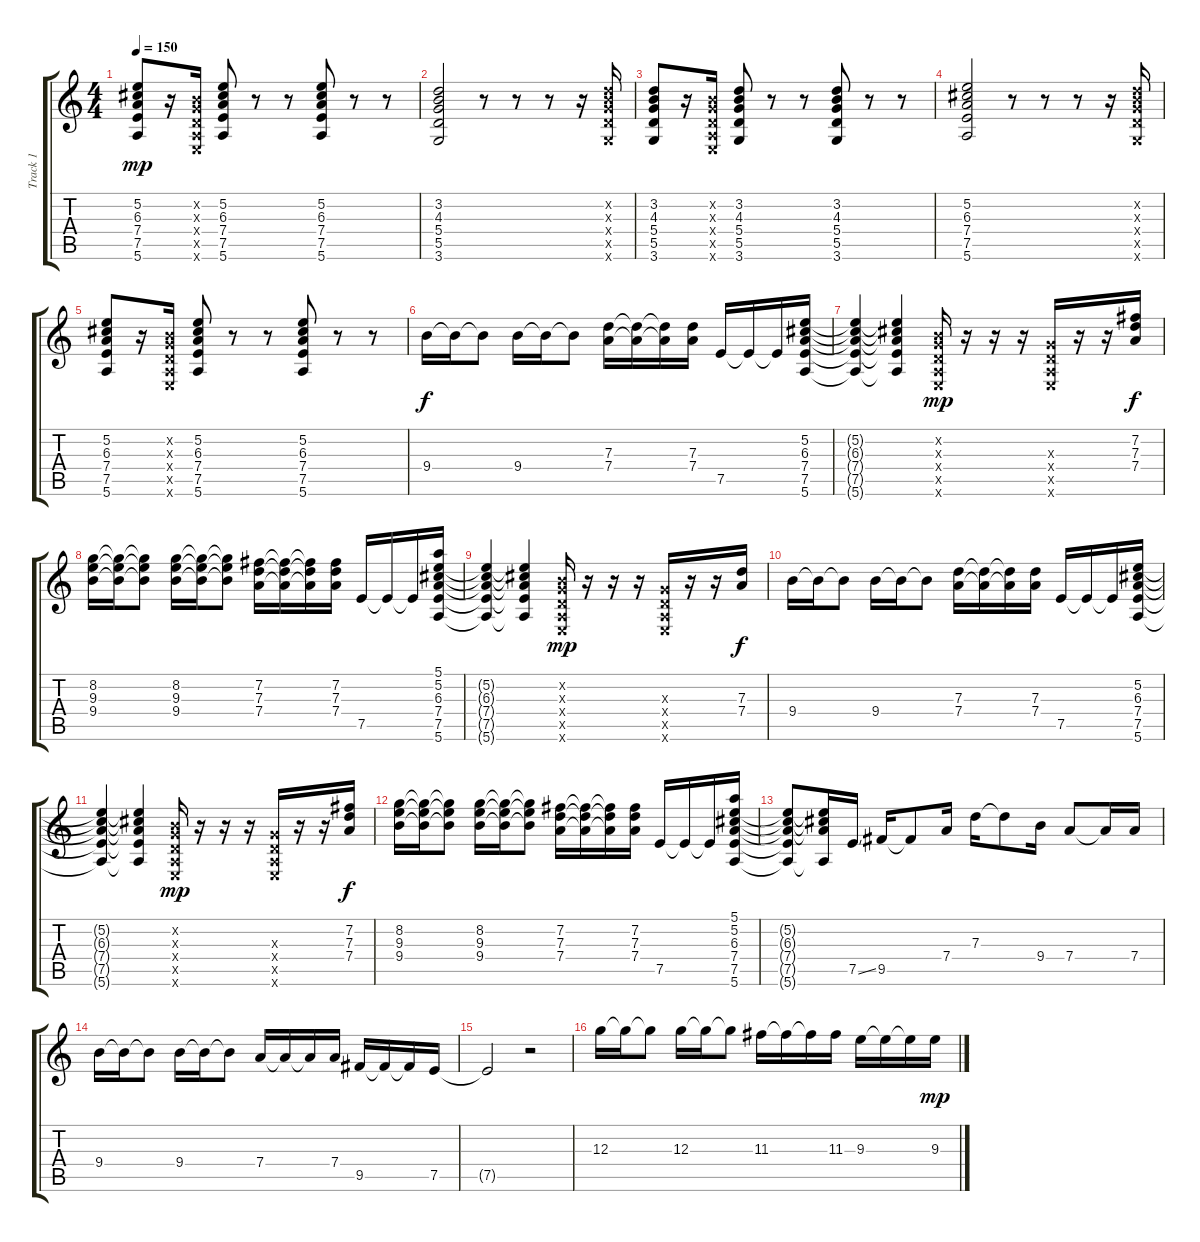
\track ("Track 1" "Track 1") {instrument electricguitarclean}
\staff {score tabs}
\tuning (E4 B3 G3 D3 A2 E2) {hide}
\ts (4 4)
\tempo 150
\clef g2
\ks c
(5.2 6.3 7.4 7.5 5.6).8{dy mp} r.16 (0.2{x} 0.3{x} 0.4{x} 0.5{x} 0.6{x}).16 (5.2 6.3 7.4 7.5 5.6).8 r.8 r.8 (5.2 6.3 7.4 7.5 5.6).8 r.8 r.8 |
(3.2 4.3 5.4 5.5 3.6).2 r.8 r.8 r.8 r.16 (3.2{x} 4.3{x} 5.4{x} 5.5{x} 3.6{x}).16 |
(3.2 4.3 5.4 5.5 3.6).8 r.16 (0.2{x} 0.3{x} 0.4{x} 0.5{x} 0.6{x}).16 (3.2 4.3 5.4 5.5 3.6).8 r.8 r.8 (3.2 4.3 5.4 5.5 3.6).8 r.8 r.8 |
(5.2 6.3 7.4 7.5 5.6).2 r.8 r.8 r.8 r.16 (3.2{x} 4.3{x} 5.4{x} 5.5{x} 3.6{x}).16 |
(5.2 6.3 7.4 7.5 5.6).8 r.16 (0.2{x} 0.3{x} 0.4{x} 0.5{x} 0.6{x}).16 (5.2 6.3 7.4 7.5 5.6).8 r.8 r.8 (5.2 6.3 7.4 7.5 5.6).8 r.8 r.8 |
9.4.16{dy f} 9.4{t}.16 9.4{t}.8 9.4.16 9.4{t}.16 9.4{t}.8 (7.3 7.4).16 (7.3{t} 7.4{t}).16 (7.3{t} 7.4{t}).16 (7.3 7.4).16 7.5.16 7.5{t}.16 7.5{t}.16 (5.2 6.3 7.4 7.5 5.6).16 |
(5.2{t} 6.3{t} 7.4{t} 7.5{t} 5.6{t}).4 (5.2{t} 6.3{t} 7.4{t} 7.5{t} 5.6{t}).4 (0.2{x} 0.3{x} 0.4{x} 0.5{x} 0.6{x}).16{dy mp} r.16 r.16 r.16 (0.3{x} 0.4{x} 0.5{x} 0.6{x}).16 r.16 r.16 (7.2 7.3 7.4).16{dy f} |
(8.2 9.3 9.4).16 (8.2{t} 9.3{t} 9.4{t}).16 (8.2{t} 9.3{t} 9.4{t}).8 (8.2 9.3 9.4).16 (8.2{t} 9.3{t} 9.4{t}).16 (8.2{t} 9.3{t} 9.4{t}).8 (7.2 7.3 7.4).16 (7.2{t} 7.3{t} 7.4{t}).16 (7.2{t} 7.3{t} 7.4{t}).16 (7.2 7.3 7.4).16 7.5.16 7.5{t}.16 7.5{t}.16 (5.1 5.2 6.3 7.4 7.5 5.6).16 |
(5.2{t} 6.3{t} 7.4{t} 7.5{t} 5.6{t}).4 (5.2{t} 6.3{t} 7.4{t} 7.5{t} 5.6{t}).4 (0.2{x} 0.3{x} 0.4{x} 0.5{x} 0.6{x}).16{dy mp} r.16 r.16 r.16 (0.3{x} 0.4{x} 0.5{x} 0.6{x}).16 r.16 r.16 (7.3 7.4).16{dy f} |
9.4.16 9.4{t}.16 9.4{t}.8 9.4.16 9.4{t}.16 9.4{t}.8 (7.3 7.4).16 (7.3{t} 7.4{t}).16 (7.3{t} 7.4{t}).16 (7.3 7.4).16 7.5.16 7.5{t}.16 7.5{t}.16 (5.2 6.3 7.4 7.5 5.6).16 |
(5.2{t} 6.3{t} 7.4{t} 7.5{t} 5.6{t}).4 (5.2{t} 6.3{t} 7.4{t} 7.5{t} 5.6{t}).4 (0.2{x} 0.3{x} 0.4{x} 0.5{x} 0.6{x}).16{dy mp} r.16 r.16 r.16 (0.3{x} 0.4{x} 0.5{x} 0.6{x}).16 r.16 r.16 (7.2 7.3 7.4).16{dy f} |
(8.2 9.3 9.4).16 (8.2{t} 9.3{t} 9.4{t}).16 (8.2{t} 9.3{t} 9.4{t}).8 (8.2 9.3 9.4).16 (8.2{t} 9.3{t} 9.4{t}).16 (8.2{t} 9.3{t} 9.4{t}).8 (7.2 7.3 7.4).16 (7.2{t} 7.3{t} 7.4{t}).16 (7.2{t} 7.3{t} 7.4{t}).16 (7.2 7.3 7.4).16 7.5.16 7.5{t}.16 7.5{t}.16 (5.1 5.2 6.3 7.4 7.5 5.6).16 |
(5.2{t} 6.3{t} 7.4{t} 7.5{t} 5.6{t}).8 (5.2{t} 6.3{t} 7.4{t} 5.6{t}).16 7.5{ss}.16 9.5.16 9.5{t}.8 7.4.16 7.3.16 7.3{t}.8 9.4.16 7.4.8 7.4{t}.16 7.4.16 |
9.4.16 9.4{t}.16 9.4{t}.8 9.4.16 9.4{t}.16 9.4{t}.8 7.4.16 7.4{t}.16 7.4{t}.16 7.4.16 9.5.16 9.5{t}.16 9.5{t}.16 7.5.16 |
7.5{t}.2 r.2 |
12.3.16 12.3{t}.16 12.3{t}.8 12.3.16 12.3{t}.16 12.3{t}.8 11.3.16 11.3{t}.16 11.3{t}.16 11.3.16 9.3.16 9.3{t}.16 9.3{t}.16 9.3.16{dy mp}
